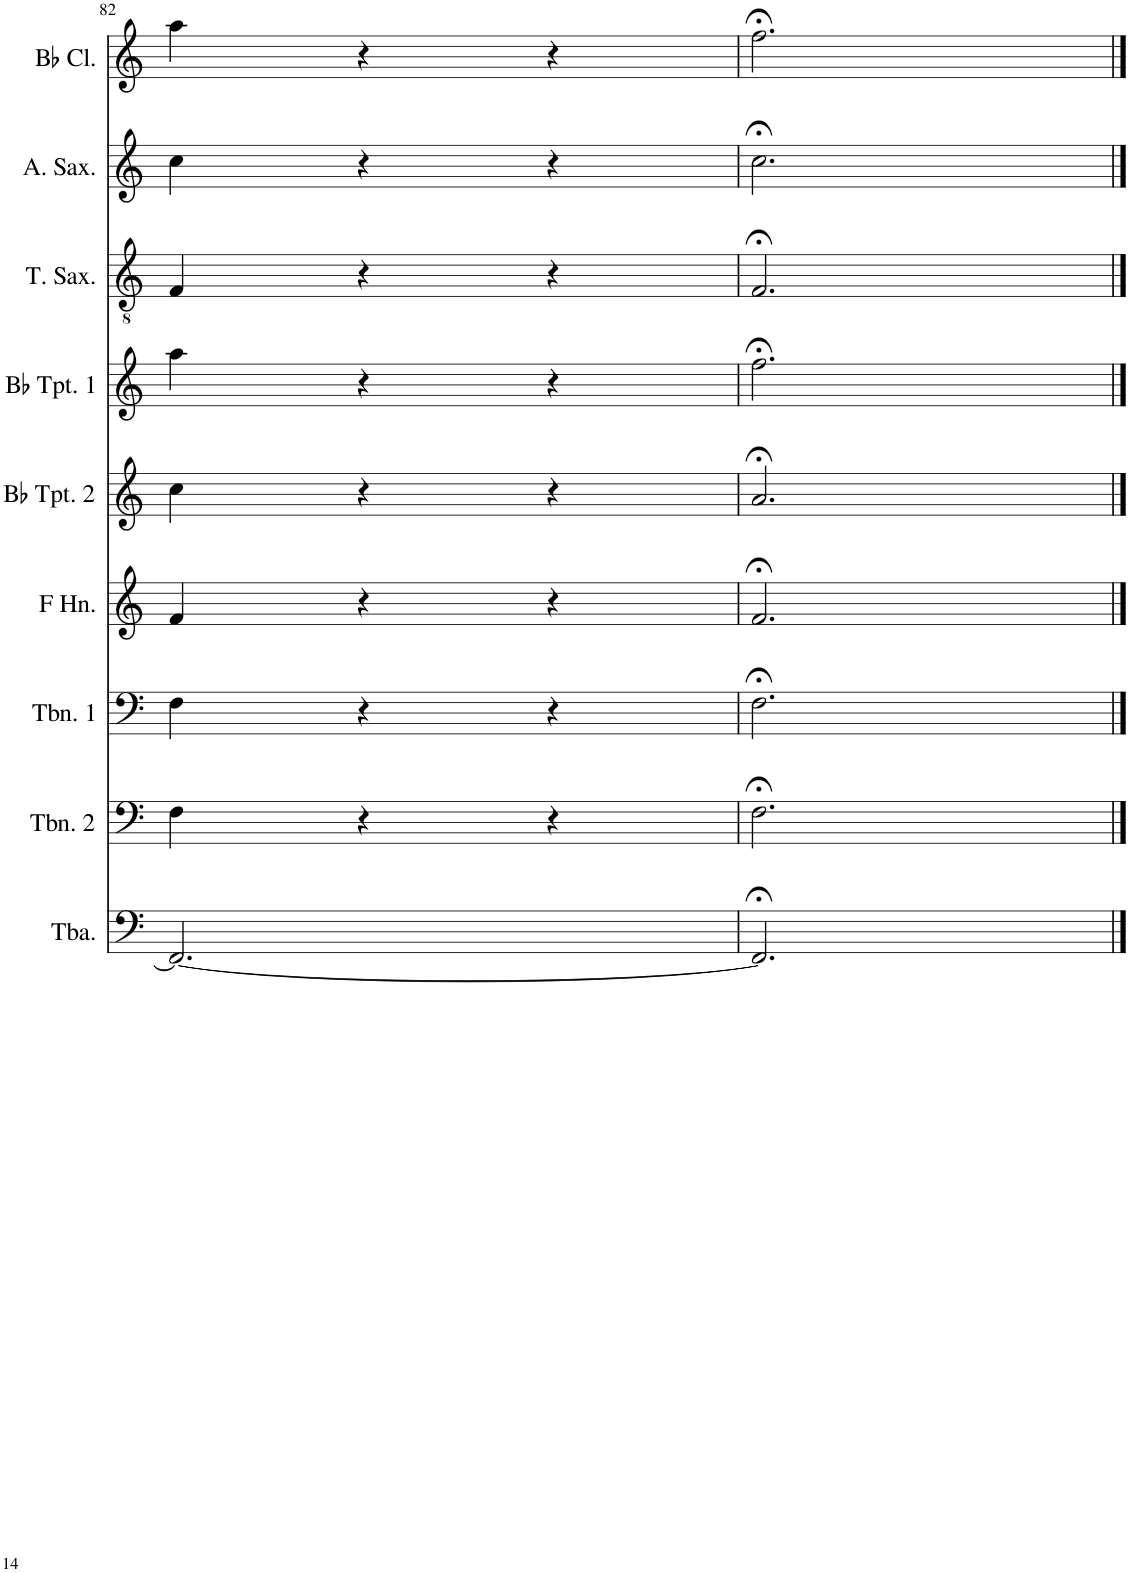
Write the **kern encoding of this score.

**kern	**kern	**kern	**kern	**kern	**kern	**kern	**kern	**kern
*part9	*part8	*part7	*part6	*part5	*part4	*part3	*part2	*part1
*staff9	*staff8	*staff7	*staff6	*staff5	*staff4	*staff3	*staff2	*staff1
*I"Tuba	*I"Trombone 2	*I"Trombone 1	*I"Horn in F	*I"Bb Tpt. 2	*I"Bb Tpt. 1	*I"Tenor Saxophone	*I"Alto Saxophone	*I"Bb Clarinet
*I'Tba.	*I'Tbn. 2	*I'Tbn. 1	*	*I'Bb Tpt. 2	*I'Bb Tpt. 1	*I'T. Sax.	*I'A. Sax.	*I'Bb Cl.
!!LO:PB:g=z
*clefF4	*clefF4	*clefF4	*clefG2	*clefG2	*clefG2	*clefGv2	*clefG2	*clefG2
*	*	*	*ITrd4c7	*ITrd1c2	*ITrd1c2	*ITrd8c14	*ITrd5c9	*ITrd1c2
*k[]	*k[]	*k[]	*k[]	*k[]	*k[]	*k[]	*k[]	*k[]
*M3/4	*M3/4	*M3/4	*M3/4	*M3/4	*M3/4	*M3/4	*M3/4	*M3/4
=82	=82	=82	=82	=82	=82	=82	=82	=82
2.FF/_	4F\	4F\	4f/	4cc\	4aa\	4F/	4cc\	4aa\
.	4r	4r	4r	4r	4r	4r	4r	4r
.	4r	4r	4r	4r	4r	4r	4r	4r
=83	=83	=83	=83	=83	=83	=83	=83	=83
2.FF;</]	2.F;<\	2.F;<\	2.f;</	2.a;</	2.ff;<\	2.F;</	2.cc;<\	2.ff;<\
==	==	==	==	==	==	==	==	==
*-	*-	*-	*-	*-	*-	*-	*-	*-
